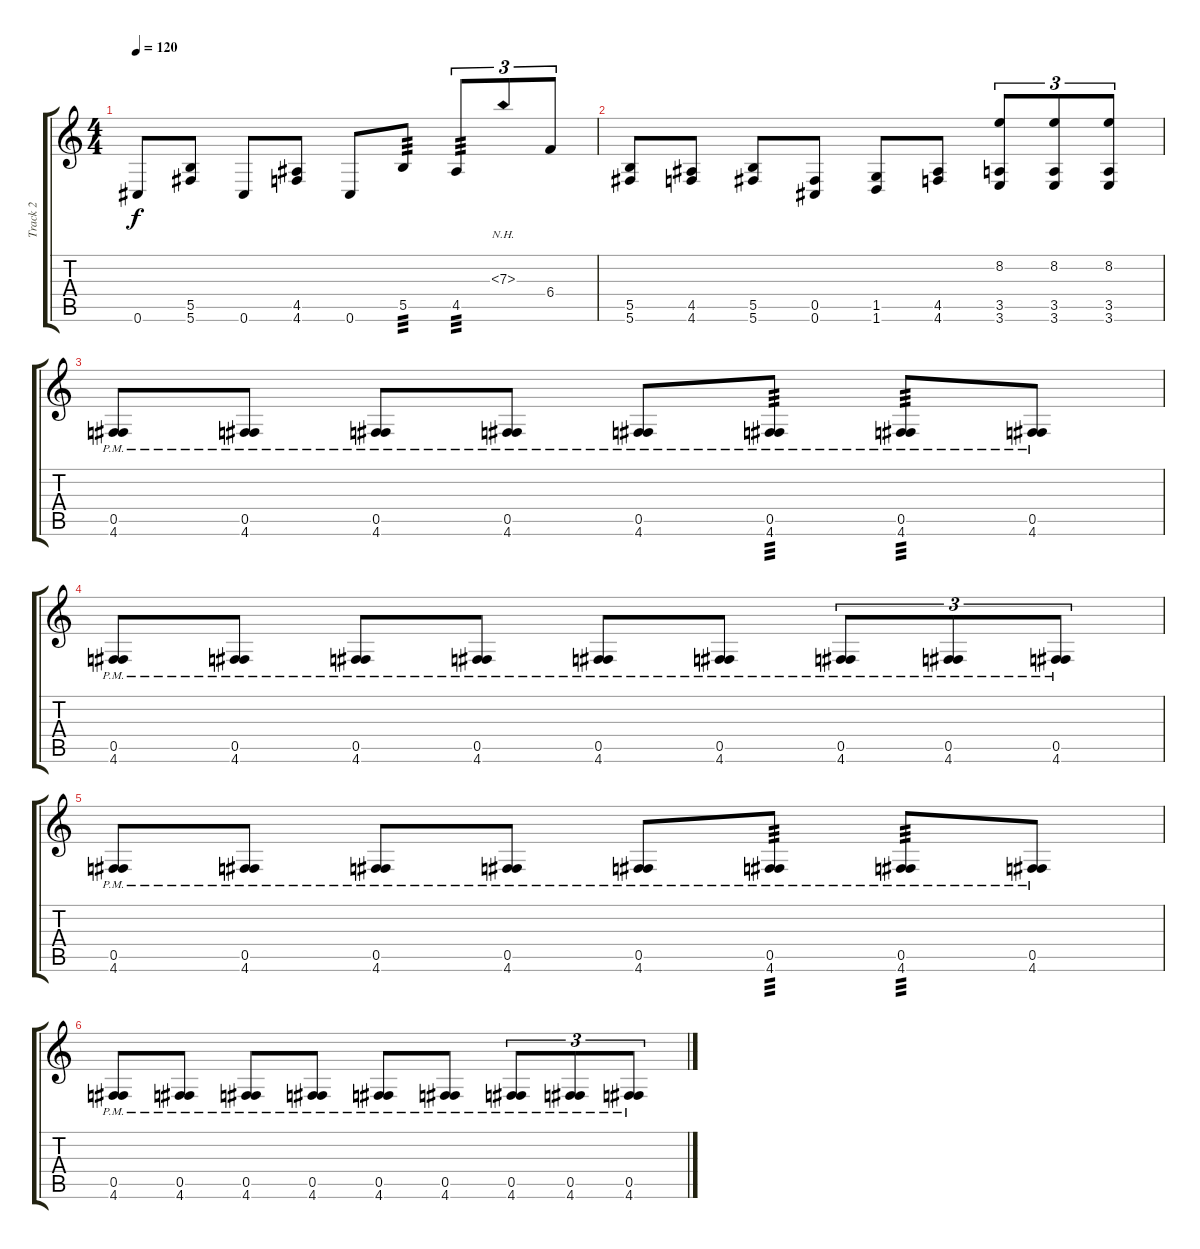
\track ("Track 2" "Track 2") {instrument distortionguitar}
\staff {score tabs}
\tuning (Db4 Ab3 E3 B2 Gb2 Db2) {hide}
\ts (4 4)
\tempo 120
\clef g2
\ks c
0.6.8{dy f} (5.5 5.6).8 0.6.8 (4.5 4.6).8 0.6.8 5.5.8{tp 3} 4.5.8{tu (3 2) tp 3} 7.3{nh}.8{tu (3 2)} 6.4.8{tu (3 2)} |
(5.5 5.6).8 (4.5 4.6).8 (5.5 5.6).8 (0.5 0.6).8 (1.5 1.6).8 (4.5 4.6).8 (8.2 3.5 3.6).8{tu (3 2)} (8.2 3.5 3.6).8{tu (3 2)} (8.2 3.5 3.6).8{tu (3 2)} |
(0.5{pm} 4.6{pm}).8 (0.5{pm} 4.6{pm}).8 (0.5{pm} 4.6{pm}).8 (0.5{pm} 4.6{pm}).8 (0.5{pm} 4.6{pm}).8 (0.5{pm} 4.6{pm}).8{tp 3} (0.5{pm} 4.6{pm}).8{tp 3} (0.5{pm} 4.6{pm}).8 |
(0.5{pm} 4.6{pm}).8 (0.5{pm} 4.6{pm}).8 (0.5{pm} 4.6{pm}).8 (0.5{pm} 4.6{pm}).8 (0.5{pm} 4.6{pm}).8 (0.5{pm} 4.6{pm}).8 (0.5{pm} 4.6{pm}).8{tu (3 2)} (0.5{pm} 4.6{pm}).8{tu (3 2)} (0.5{pm} 4.6{pm}).8{tu (3 2)} |
(0.5{pm} 4.6{pm}).8 (0.5{pm} 4.6{pm}).8 (0.5{pm} 4.6{pm}).8 (0.5{pm} 4.6{pm}).8 (0.5{pm} 4.6{pm}).8 (0.5{pm} 4.6{pm}).8{tp 3} (0.5{pm} 4.6{pm}).8{tp 3} (0.5{pm} 4.6{pm}).8 |
(0.5{pm} 4.6{pm}).8 (0.5{pm} 4.6{pm}).8 (0.5{pm} 4.6{pm}).8 (0.5{pm} 4.6{pm}).8 (0.5{pm} 4.6{pm}).8 (0.5{pm} 4.6{pm}).8 (0.5{pm} 4.6{pm}).8{tu (3 2)} (0.5{pm} 4.6{pm}).8{tu (3 2)} (0.5{pm} 4.6{pm}).8{tu (3 2)}
